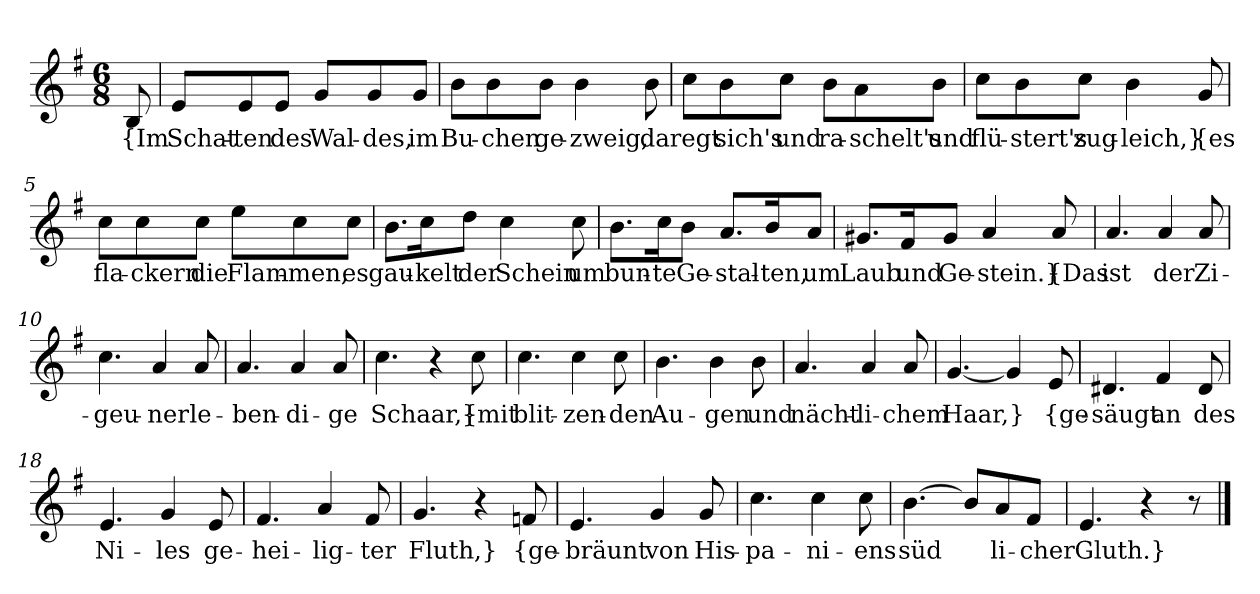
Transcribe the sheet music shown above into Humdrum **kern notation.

**kern	**text
*part1	*part1
*staff1	*staff1
*clefG2	*
*k[f#]	*
*M6/8	*
=	=
8B	{Im
=1	=1
8e/L	Schat-
8e/	-ten
8e/J	des
8g/L	Wal-
8g/	-des,
8g/J	im
=2	=2
8b\L	Bu-
8b\	-chen
8b\J	ge-
4b	-zweig,
8b	da
=3	=3
8cc\L	regt
8b\	sich's
8cc\J	und
8b\L	ra-
8a\	-schelt's
8b\J	und
=4	=4
8cc\L	flü-
8b\	-stert's
8cc\J	zug-
4b	-leich,}
8g	{es
=5	=5
8cc\L	fla-
8cc\	-ckern
8cc\J	die
8ee\L	Flam-
8cc\	-men,
8cc\J	es
=6	=6
8.b\L	gau-
16cc\K	-kelt
8dd\J	der
4cc	Schein
8cc	um
=7	=7
8.b\L	bun-
16cc\K	-te
8b\J	Ge-
8.a/L	-stal-
16b/K	-ten,
8a/J	um
=8	=8
8.g#X/L	Laub
16f#/K	und
8g#/J	Ge-
4a	-stein.}
8a	{Das
=9	=9
4.a	ist
4a	der
8a	Zi-
=10	=10
4.cc	geu-
4a	-ner
8a	le-
=11	=11
4.a	-ben-
4a	-di-
8a	-ge
=12	=12
4.cc	Schaar,}
4r	.
8cc	{mit
=13	=13
4.cc	blit-
4cc	-zen-
8cc	-den
=14	=14
4.b	Au-
4b	-gen
8b	und
=15	=15
4.a	nächt-
4a	-li-
8a	-chem
=16	=16
[4.g	Haar,
4g]	}
8e	{ge-
=17	=17
4.d#X	-säugt
4f#	an
8d#	des
=18	=18
4.e	Ni-
4g	-les
8e	ge-
=19	=19
4.f#	-hei-
4a	-lig-
8f#	-ter
=20	=20
4.g	Fluth,}
4r	.
8fn	{ge-
=21	=21
4.e	-bräunt
4g	von
8g	His-
=22	=22
4.cc	-pa-
4cc	-ni-
8cc	-ens
=23	=23
[4.b	süd
8b/L]	.
8a/	li-
8f#/J	-cher
=24	=24
4.e	Gluth.}
4r	.
8r	.
==	==
*-	*-
